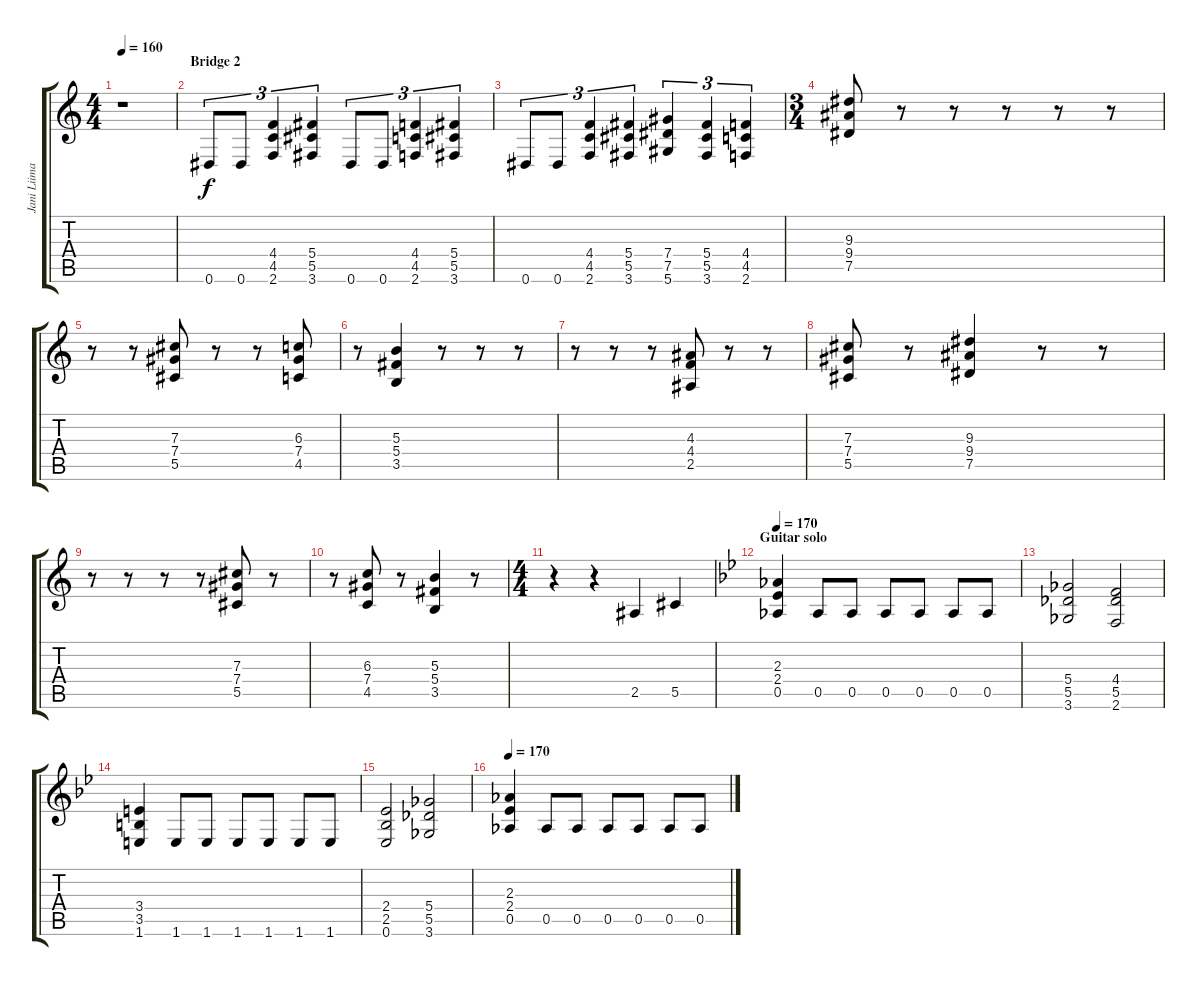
\track ("Jani Liimatainen 2" "Jani Liima") {instrument distortionguitar}
\staff {score tabs}
\tuning (Eb4 Bb3 Gb3 Db3 Ab2 Eb2) {hide}
\ts (4 4)
\tempo 160
\clef g2
\ks c
r.1{dy f} |
\section ("" "Bridge 2")
0.6.8{tu (3 2) instrument distortionguitar} 0.6.8{tu (3 2)} (4.4 4.5 2.6).4{tu (3 2)} (5.4 5.5 3.6).4{tu (3 2)} 0.6.8{tu (3 2)} 0.6.8{tu (3 2)} (4.4 4.5 2.6).4{tu (3 2)} (5.4 5.5 3.6).4{tu (3 2)} |
0.6.8{tu (3 2)} 0.6.8{tu (3 2)} (4.4 4.5 2.6).4{tu (3 2)} (5.4 5.5 3.6).4{tu (3 2)} (7.4 7.5 5.6).4{tu (3 2)} (5.4 5.5 3.6).4{tu (3 2)} (4.4 4.5 2.6).4{tu (3 2)} |
\ts (3 4)
(9.3 9.4 7.5).8 r.8 r.8 r.8 r.8 r.8 |
r.8 r.8 (7.3 7.4 5.5).8 r.8 r.8 (6.3 7.4 4.5).8 |
r.8 (5.3 5.4 3.5).4 r.8 r.8 r.8 |
r.8 r.8 r.8 (4.3 4.4 2.5).8 r.8 r.8 |
(7.3 7.4 5.5).8 r.8 (9.3 9.4 7.5).4 r.8 r.8 |
r.8 r.8 r.8 r.8 (7.3 7.4 5.5).8 r.8 |
r.8 (6.3 7.4 4.5).8 r.8 (5.3 5.4 3.5).4 r.8 |
\ts (4 4)
r.4 r.4 2.5.4 5.5.4 |
\section ("" "Guitar solo ")
\tempo 170
\ks gminor
(2.3 2.4 0.5).4{volume 12} 0.5.8 0.5.8 0.5.8 0.5.8 0.5.8 0.5.8 |
(5.4 5.5 3.6).2 (4.4 5.5 2.6).2 |
(3.4 3.5 1.6).4 1.6.8 1.6.8 1.6.8 1.6.8 1.6.8 1.6.8 |
(2.4 2.5 0.6).2 (5.4 5.5 3.6).2 |
\tempo 170
(2.3 2.4 0.5).4 0.5.8 0.5.8 0.5.8 0.5.8 0.5.8 0.5.8
